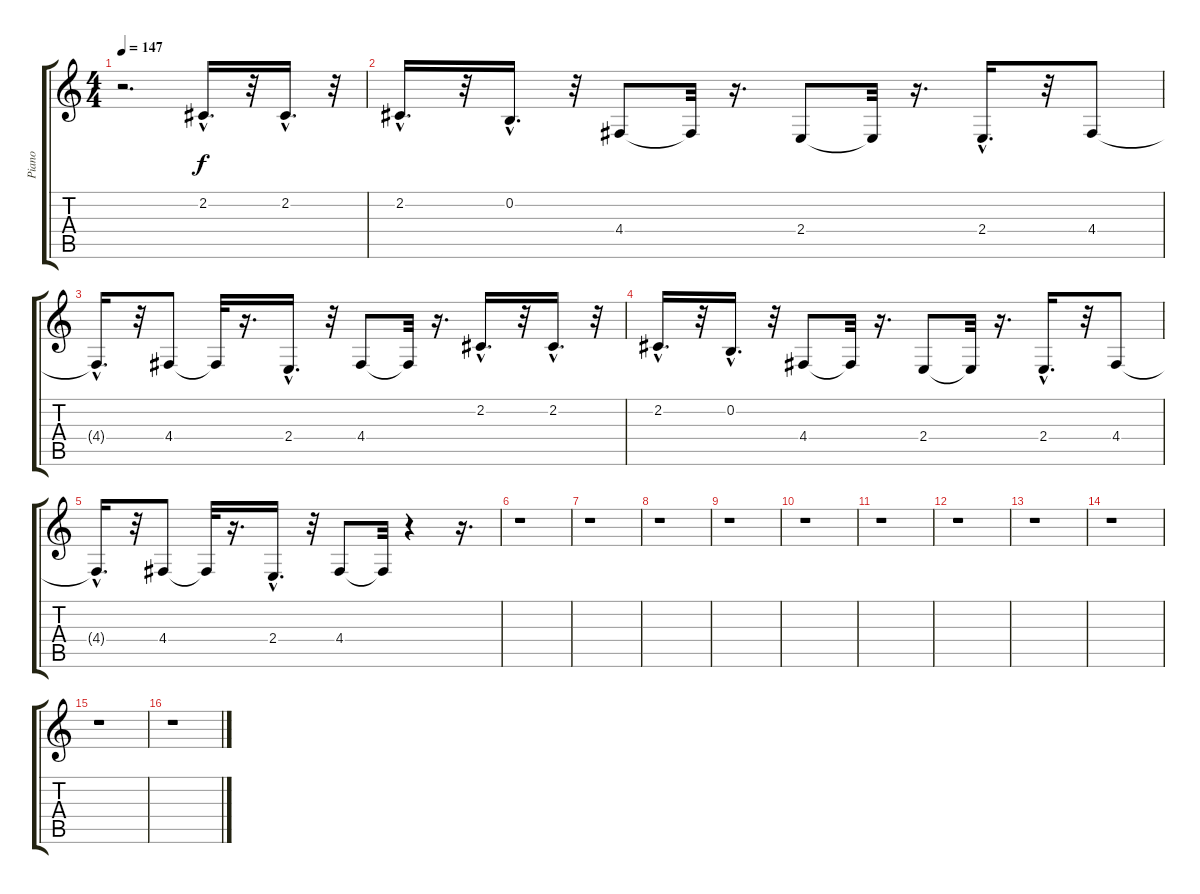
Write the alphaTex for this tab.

\track ("Piano" "Piano") {instrument acousticgrandpiano}
\staff {score tabs}
\tuning (E4 B3 G3 D3 A2 E2) {hide}
\ts (4 4)
\tempo 147
\clef g2
\ks c
r.2{d dy f} 2.2{hac}.16{d} r.32 2.2{hac}.16{d} r.32 |
2.2{hac}.16{d} r.32 0.2{hac}.16{d} r.32 4.4.8 4.4{t}.32 r.16{d} 2.4.8 2.4{t}.32 r.16{d} 2.4{hac}.16{d} r.32 4.4.8 |
4.4{hac t}.16{d} r.32 4.4.8 4.4{t}.32 r.16{d} 2.4{hac}.16{d} r.32 4.4.8 4.4{t}.32 r.16{d} 2.2{hac}.16{d} r.32 2.2{hac}.16{d} r.32 |
2.2{hac}.16{d} r.32 0.2{hac}.16{d} r.32 4.4.8 4.4{t}.32 r.16{d} 2.4.8 2.4{t}.32 r.16{d} 2.4{hac}.16{d} r.32 4.4.8 |
4.4{hac t}.16{d} r.32 4.4.8 4.4{t}.32 r.16{d} 2.4{hac}.16{d} r.32 4.4.8 4.4{t}.32 r.4 r.16{d} |
r.1 |
r.1 |
r.1 |
r.1 |
r.1 |
r.1 |
r.1 |
r.1 |
r.1 |
r.1 |
r.1
